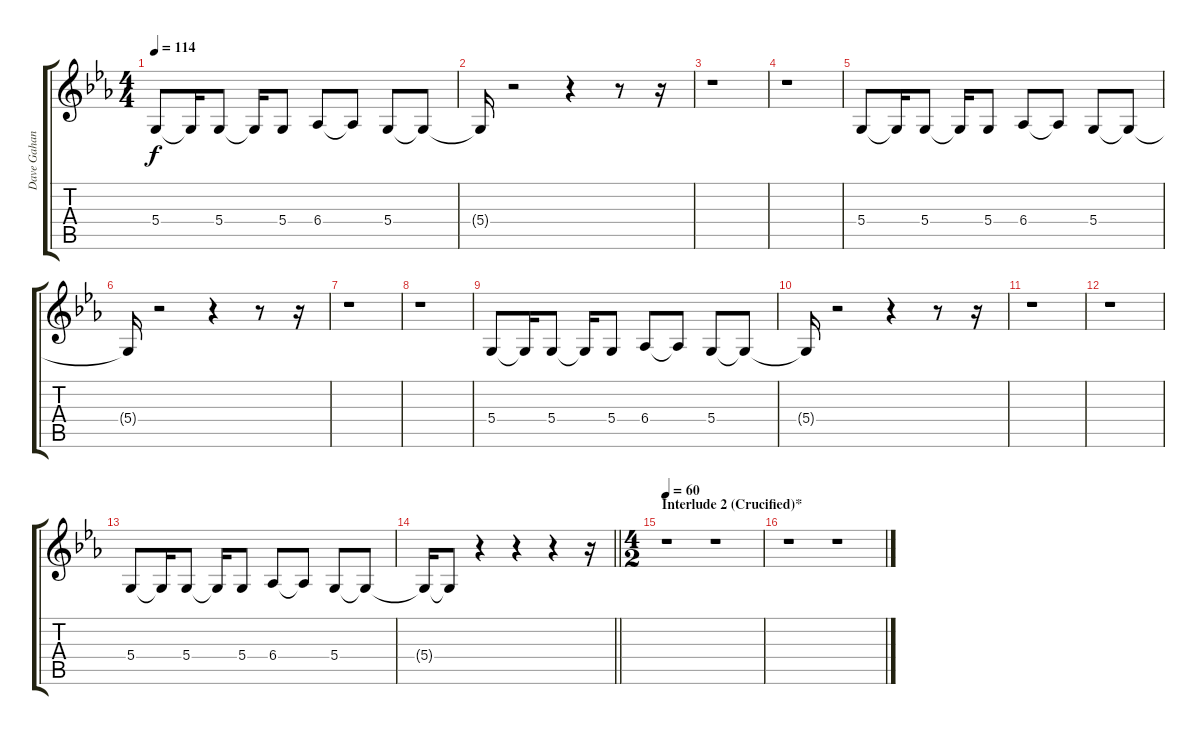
\track ("Dave Gahan(Voice)" "Dave Gahan") {instrument cello}
\staff {score tabs}
\tuning (E4 B3 G3 D3 A2 E2) {hide}
\ts (4 4)
\tempo 114
\clef g2
\ks eb
5.4.8{dy f} 5.4{t}.16 5.4.8 5.4{t}.16 5.4.8 6.4.8 6.4{t}.8 5.4.8 5.4{t}.8 |
5.4{t}.16 r.2 r.4 r.8 r.16 |
r.1 |
r.1 |
5.4.8 5.4{t}.16 5.4.8 5.4{t}.16 5.4.8 6.4.8 6.4{t}.8 5.4.8 5.4{t}.8 |
5.4{t}.16 r.2 r.4 r.8 r.16 |
r.1 |
r.1 |
5.4.8 5.4{t}.16 5.4.8 5.4{t}.16 5.4.8 6.4.8 6.4{t}.8 5.4.8 5.4{t}.8 |
5.4{t}.16 r.2 r.4 r.8 r.16 |
r.1 |
r.1 |
5.4.8{volume 16} 5.4{t}.16 5.4.8 5.4{t}.16 5.4.8 6.4.8 6.4{t}.8 5.4.8 5.4{t}.8 |
\barLineRight lightlight
5.4{t}.16 5.4{t}.8 r.4 r.4 r.4 r.16 |
\ts (4 2)
\section ("" "Interlude 2 (Crucified)*")
\tempo 60
r.1 r.1 |
r.1 r.1
